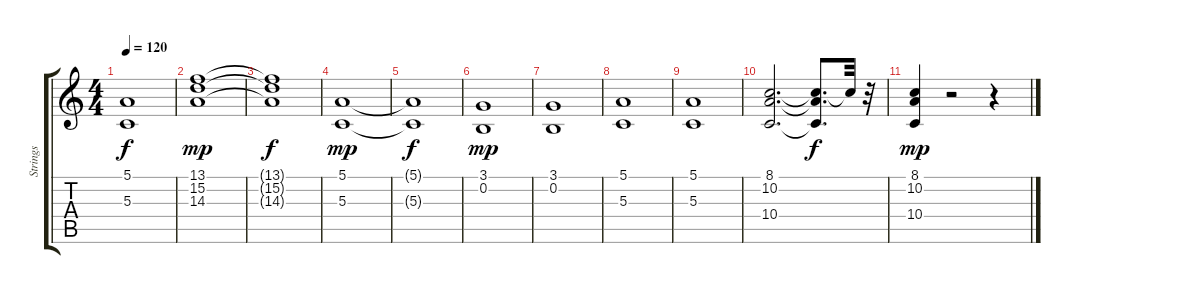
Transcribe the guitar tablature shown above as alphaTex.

\track ("Strings" "Strings") {instrument stringensemble1}
\staff {score tabs}
\tuning (E4 B3 G3 D3 A2 E2) {hide}
\ts (4 4)
\tempo 120
\clef g2
\ks c
(5.1{t} 5.3{t}).1{dy f} |
(13.1 15.2 14.3).1{dy mp} |
(13.1{t} 15.2{t} 14.3{t}).1{dy f} |
(5.1 5.3).1{dy mp} |
(5.1{t} 5.3{t}).1{dy f} |
(3.1 0.2).1{dy mp} |
(3.1 0.2).1 |
(5.1 5.3).1 |
(5.1 5.3).1 |
(8.1 10.2 10.4).2{d} (8.1{t} 10.2{t} 10.4{t}).8{d dy f} 8.1{t}.32 r.32 |
(8.1 10.2 10.4).4{dy mp} r.2 r.4
